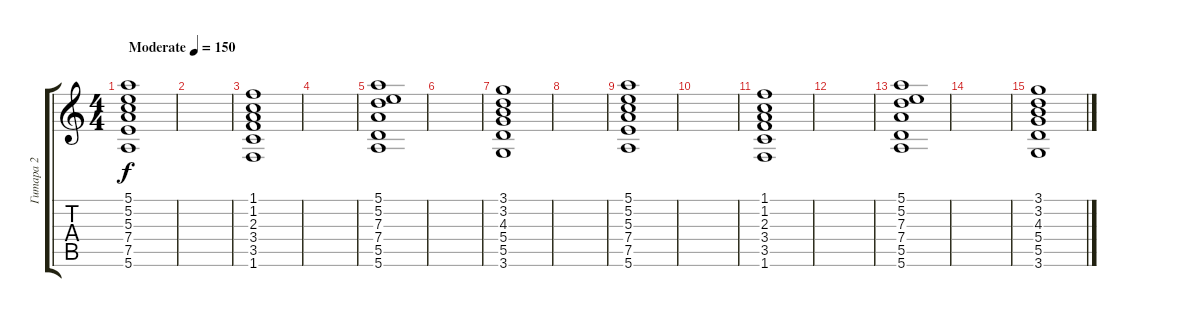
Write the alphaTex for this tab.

\track ("Гитара 2" "Гитара 2") {instrument acousticguitarnylon}
\staff {score tabs}
\tuning (E4 B3 G3 D3 A2 E2) {hide}
\ts (4 4)
\tempo (150 "Moderate")
\clef g2
\ks c
(5.1 5.2 5.3 7.4 7.5 5.6).1{dy f instrument acousticguitarnylon} |
|
(1.1 1.2 2.3 3.4 3.5 1.6).1 |
|
(5.1 5.2 7.3 7.4 5.5 5.6).1 |
|
(3.1 3.2 4.3 5.4 5.5 3.6).1 |
|
(5.1 5.2 5.3 7.4 7.5 5.6).1 |
|
(1.1 1.2 2.3 3.4 3.5 1.6).1 |
|
(5.1 5.2 7.3 7.4 5.5 5.6).1 |
|
(3.1 3.2 4.3 5.4 5.5 3.6).1
